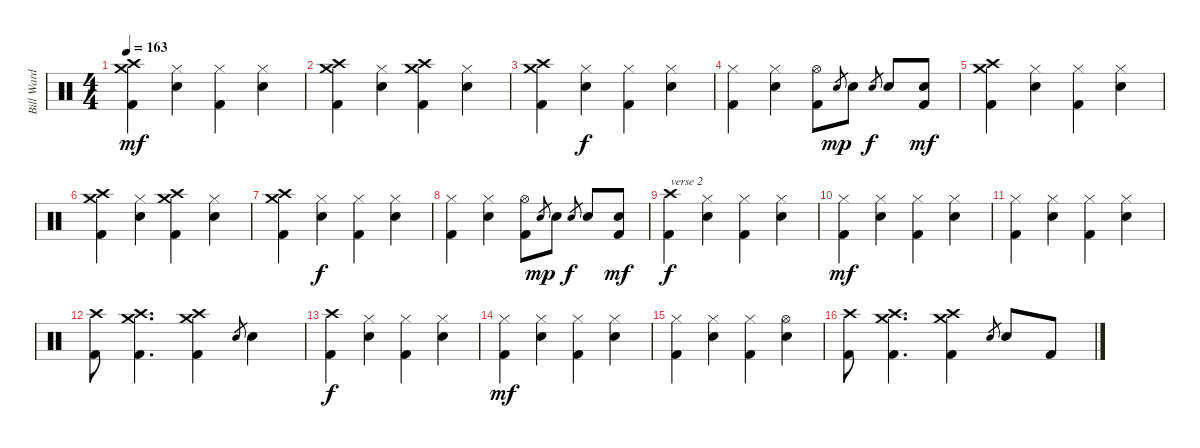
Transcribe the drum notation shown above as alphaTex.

\track ("Bill Ward" "Bill Ward") {instrument percussion}
\staff {score}
\articulation defaults
\ts (4 4)
\tempo 163
\clef neutral
\ks c
("Crash medium (hit)" "Crash high (hit)" "Kick (hit) 2").4{dy mf} ("Hi-Hat (closed)" "Snare (hit) 2").4 ("Hi-Hat (closed)" "Kick (hit) 2").4 ("Hi-Hat (closed)" "Snare (hit) 2").4 |
("Crash medium (hit)" "Crash high (hit)" "Kick (hit) 2").4 ("Hi-Hat (closed)" "Snare (hit) 2").4 ("Crash medium (hit)" "Crash high (hit)" "Kick (hit) 2").4 ("Hi-Hat (closed)" "Snare (hit) 2").4 |
("Crash medium (hit)" "Crash high (hit)" "Kick (hit) 2").4 ("Hi-Hat (closed)" "Snare (hit) 2").4{dy f} ("Hi-Hat (closed)" "Kick (hit) 2").4 ("Hi-Hat (closed)" "Snare (hit) 2").4 |
("Hi-Hat (closed)" "Kick (hit) 2").4 ("Hi-Hat (closed)" "Snare (hit) 2").4 ("Hi-Hat (open)" "Kick (hit) 2").8 "Snare (hit) 2".8{gr dy mp} "Snare (hit) 2".8 "Snare (hit) 2".8{gr dy f} "Snare (hit) 2".8 ("Snare (hit) 2" "Kick (hit) 2").8{dy mf} |
("Crash medium (hit)" "Crash high (hit)" "Kick (hit) 2").4 ("Hi-Hat (closed)" "Snare (hit) 2").4 ("Hi-Hat (closed)" "Kick (hit) 2").4 ("Hi-Hat (closed)" "Snare (hit) 2").4 |
("Crash medium (hit)" "Crash high (hit)" "Kick (hit) 2").4 ("Hi-Hat (closed)" "Snare (hit) 2").4 ("Crash medium (hit)" "Crash high (hit)" "Kick (hit) 2").4 ("Hi-Hat (closed)" "Snare (hit) 2").4 |
("Crash medium (hit)" "Crash high (hit)" "Kick (hit) 2").4 ("Hi-Hat (closed)" "Snare (hit) 2").4{dy f} ("Hi-Hat (closed)" "Kick (hit) 2").4 ("Hi-Hat (closed)" "Snare (hit) 2").4 |
("Hi-Hat (closed)" "Kick (hit) 2").4 ("Hi-Hat (closed)" "Snare (hit) 2").4 ("Hi-Hat (open)" "Kick (hit) 2").8 "Snare (hit) 2".8{gr dy mp} "Snare (hit) 2".8 "Snare (hit) 2".8{gr dy f} "Snare (hit) 2".8 ("Snare (hit) 2" "Kick (hit) 2").8{dy mf} |
("Crash high (hit)" "Kick (hit) 2").4{txt "verse 2" dy f} ("Hi-Hat (closed)" "Snare (hit) 2").4 ("Hi-Hat (closed)" "Kick (hit) 2").4 ("Hi-Hat (closed)" "Snare (hit) 2").4 |
("Hi-Hat (closed)" "Kick (hit) 2").4{dy mf} ("Hi-Hat (closed)" "Snare (hit) 2").4 ("Hi-Hat (closed)" "Kick (hit) 2").4 ("Hi-Hat (closed)" "Snare (hit) 2").4 |
("Hi-Hat (closed)" "Kick (hit) 2").4 ("Hi-Hat (closed)" "Snare (hit) 2").4 ("Hi-Hat (closed)" "Kick (hit) 2").4 ("Hi-Hat (closed)" "Snare (hit) 2").4 |
("Crash high (hit)" "Kick (hit) 2").8 ("Crash medium (hit)" "Crash high (hit)" "Kick (hit) 2").4{d} ("Crash medium (hit)" "Crash high (hit)" "Kick (hit) 2").4 "Snare (hit) 2".8{gr} "Snare (hit) 2".4 |
("Crash high (hit)" "Kick (hit) 2").4{dy f} ("Hi-Hat (closed)" "Snare (hit) 2").4 ("Hi-Hat (closed)" "Kick (hit) 2").4 ("Hi-Hat (closed)" "Snare (hit) 2").4 |
("Hi-Hat (closed)" "Kick (hit) 2").4{dy mf} ("Hi-Hat (closed)" "Snare (hit) 2").4 ("Hi-Hat (closed)" "Kick (hit) 2").4 ("Hi-Hat (closed)" "Snare (hit) 2").4 |
("Hi-Hat (closed)" "Kick (hit) 2").4 ("Hi-Hat (closed)" "Snare (hit) 2").4 ("Hi-Hat (closed)" "Kick (hit) 2").4 ("Hi-Hat (open)" "Snare (hit) 2").4 |
("Crash high (hit)" "Kick (hit) 2").8 ("Crash medium (hit)" "Crash high (hit)" "Kick (hit) 2").4{d} ("Crash medium (hit)" "Crash high (hit)" "Kick (hit) 2").4 "Snare (hit) 2".8{gr} "Snare (hit) 2".8 "Kick (hit) 2".8
